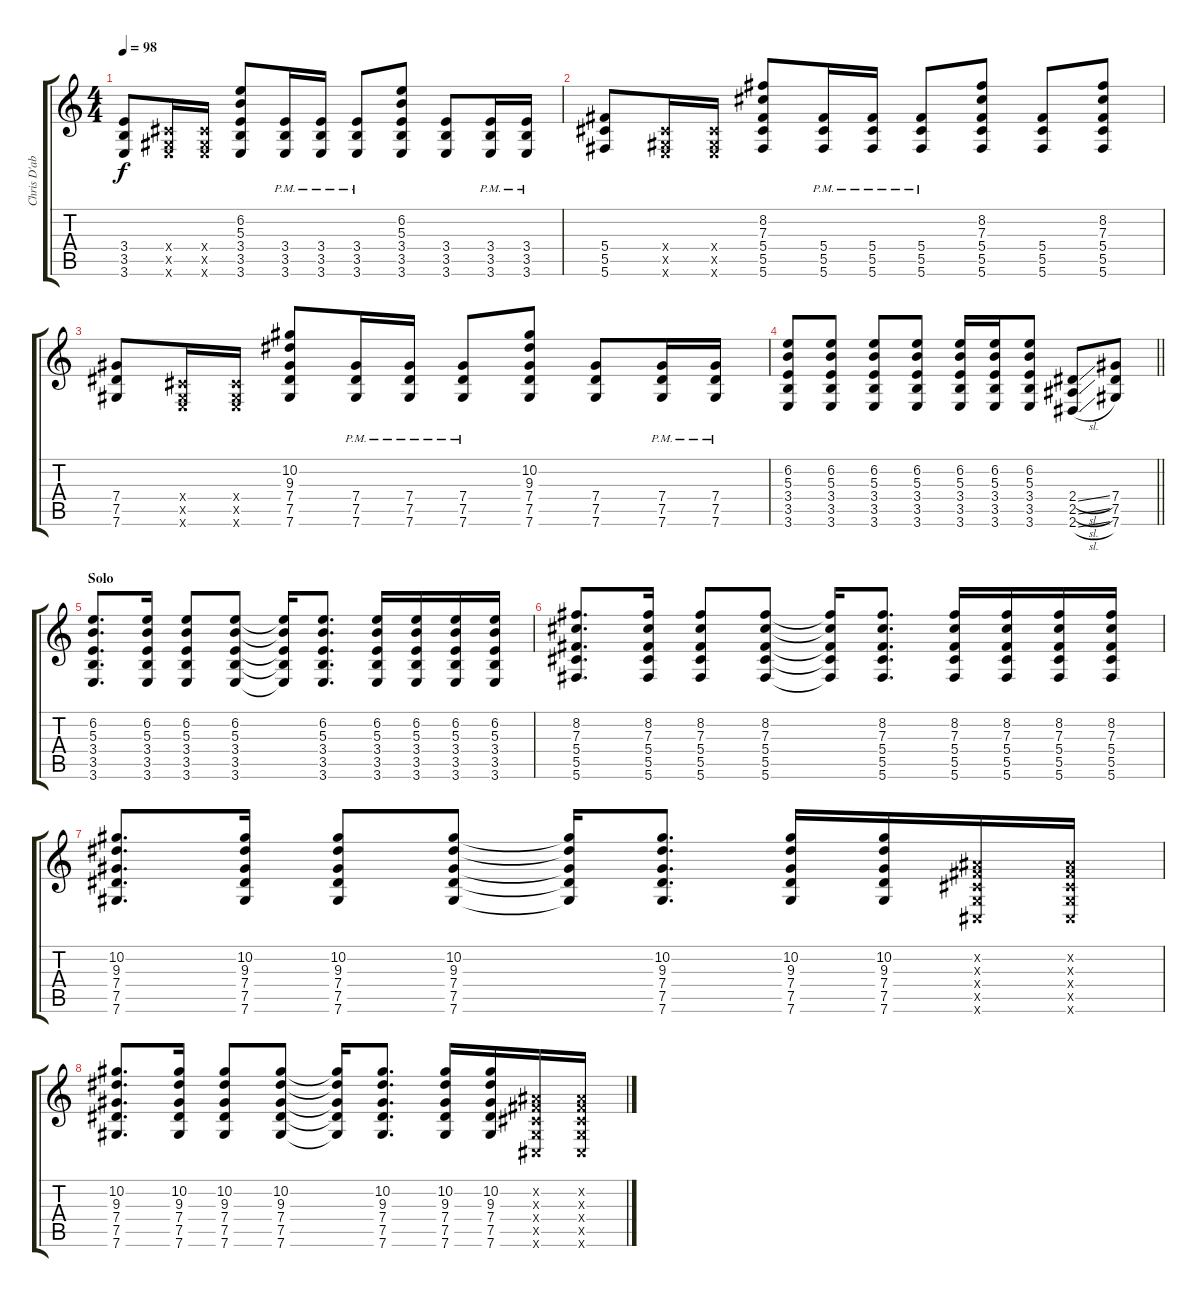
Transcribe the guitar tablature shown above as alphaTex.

\track ("Chris D'abaldo (Rhythm Guitar)" "Chris D'ab") {instrument distortionguitar}
\staff {score tabs}
\tuning (Eb4 Bb3 Gb3 Db3 Ab2 Db2) {hide}
\ts (4 4)
\tempo 98
\clef g2
\ks c
(3.4 3.5 3.6).8{dy f} (0.4{x} 0.5{x} 3.6{x}).16 (0.4{x} 0.5{x} 3.6{x}).16 (6.2 5.3 3.4 3.5 3.6).8 (3.4{pm} 3.5{pm} 3.6{pm}).16 (3.4{pm} 3.5{pm} 3.6{pm}).16 (3.4{pm} 3.5{pm} 3.6{pm}).8 (6.2 5.3 3.4 3.5 3.6).8 (3.4 3.5 3.6).8 (3.4{pm} 3.5{pm} 3.6{pm}).16 (3.4{pm} 3.5{pm} 3.6{pm}).16 |
(5.4 5.5 5.6).8 (0.4{x} 0.5{x} 3.6{x}).16 (0.4{x} 0.5{x} 3.6{x}).16 (8.2 7.3 5.4 5.5 5.6).8 (5.4{pm} 5.5{pm} 5.6{pm}).16 (5.4{pm} 5.5{pm} 5.6{pm}).16 (5.4{pm} 5.5{pm} 5.6{pm}).8 (8.2 7.3 5.4 5.5 5.6).8 (5.4 5.5 5.6).8 (8.2 7.3 5.4 5.5 5.6).8 |
(7.4 7.5 7.6).8 (0.4{x} 0.5{x} 3.6{x}).16 (0.4{x} 0.5{x} 3.6{x}).16 (10.2 9.3 7.4 7.5 7.6).8 (7.4{pm} 7.5{pm} 7.6{pm}).16 (7.4{pm} 7.5{pm} 7.6{pm}).16 (7.4{pm} 7.5{pm} 7.6{pm}).8 (10.2 9.3 7.4 7.5 7.6).8 (7.4 7.5 7.6).8 (7.4{pm} 7.5{pm} 7.6{pm}).16 (7.4{pm} 7.5{pm} 7.6{pm}).16 |
\barLineRight lightlight
(6.2 5.3 3.4 3.5 3.6).8 (6.2 5.3 3.4 3.5 3.6).8 (6.2 5.3 3.4 3.5 3.6).8 (6.2 5.3 3.4 3.5 3.6).8 (6.2 5.3 3.4 3.5 3.6).16 (6.2 5.3 3.4 3.5 3.6).16 (6.2 5.3 3.4 3.5 3.6).8 (2.4{sl} 2.5{sl} 2.6{sl}).8 (7.4 7.5 7.6).8 |
\section ("" "Solo")
(6.2 5.3 3.4 3.5 3.6).8{d volume 10} (6.2 5.3 3.4 3.5 3.6).16 (6.2 5.3 3.4 3.5 3.6).8 (6.2 5.3 3.4 3.5 3.6).8 (6.2{t} 5.3{t} 3.4{t} 3.5{t} 3.6{t}).16 (6.2 5.3 3.4 3.5 3.6).8{d} (6.2 5.3 3.4 3.5 3.6).16 (6.2 5.3 3.4 3.5 3.6).16 (6.2 5.3 3.4 3.5 3.6).16 (6.2 5.3 3.4 3.5 3.6).16 |
(8.2 7.3 5.4 5.5 5.6).8{d} (8.2 7.3 5.4 5.5 5.6).16 (8.2 7.3 5.4 5.5 5.6).8 (8.2 7.3 5.4 5.5 5.6).8 (8.2{t} 7.3{t} 5.4{t} 5.5{t} 5.6{t}).16 (8.2 7.3 5.4 5.5 5.6).8{d} (8.2 7.3 5.4 5.5 5.6).16 (8.2 7.3 5.4 5.5 5.6).16 (8.2 7.3 5.4 5.5 5.6).16 (8.2 7.3 5.4 5.5 5.6).16 |
(10.2 9.3 7.4 7.5 7.6).8{d} (10.2 9.3 7.4 7.5 7.6).16 (10.2 9.3 7.4 7.5 7.6).8 (10.2 9.3 7.4 7.5 7.6).8 (10.2{t} 9.3{t} 7.4{t} 7.5{t} 7.6{t}).16 (10.2 9.3 7.4 7.5 7.6).8{d} (10.2 9.3 7.4 7.5 7.6).16 (10.2 9.3 7.4 7.5 7.6).16 (0.2{x} 0.3{x} 0.4{x} 0.5{x} 0.6{x}).16 (0.2{x} 0.3{x} 0.4{x} 0.5{x} 0.6{x}).16 |
(10.2 9.3 7.4 7.5 7.6).8{d} (10.2 9.3 7.4 7.5 7.6).16 (10.2 9.3 7.4 7.5 7.6).8 (10.2 9.3 7.4 7.5 7.6).8 (10.2{t} 9.3{t} 7.4{t} 7.5{t} 7.6{t}).16 (10.2 9.3 7.4 7.5 7.6).8{d} (10.2 9.3 7.4 7.5 7.6).16 (10.2 9.3 7.4 7.5 7.6).16 (0.2{x} 0.3{x} 0.4{x} 0.5{x} 0.6{x}).16 (0.2{x} 0.3{x} 0.4{x} 0.5{x} 0.6{x}).16
